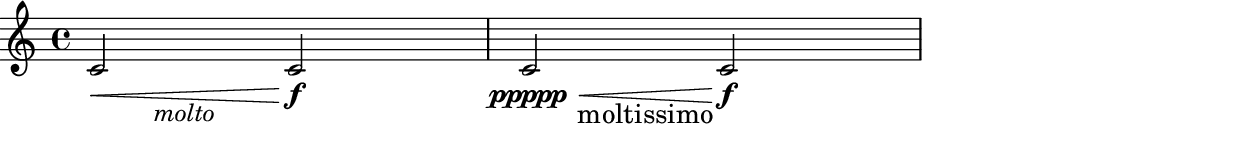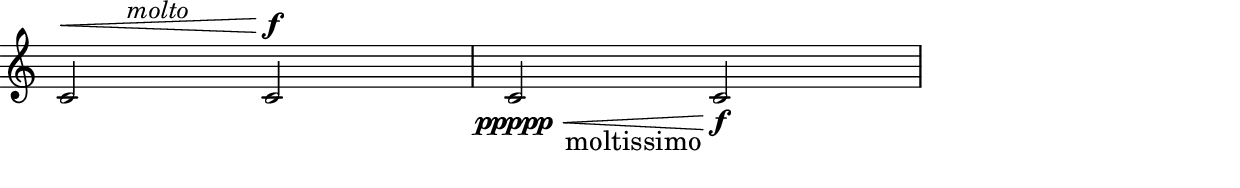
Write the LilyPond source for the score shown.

%% Generated by lilypond-book
%% Options: [exampleindent=10.16\mm,indent=0\mm,line-width=160\mm,paper-height=845.047\pt,paper-width=597.508\pt,papersize='(cons (* 597.508 pt) (* 845.047 pt))]
\include "lilypond-book-preamble.ly"


% ****************************************************************
% Start cut-&-pastable-section
% ****************************************************************

#(ly:set-option 'eps-box-padding 3.000000)



\paper {
  #(set-paper-size '(cons (* 597.508 pt) (* 845.047 pt)))
  indent = 0\mm
  line-width = 160\mm
  % offset the left padding, also add 1mm as lilypond creates cropped
  % images with a little space on the right
  line-width = #(- line-width (* mm  3.000000) (* mm 1))
}

\layout {
  
}




% ****************************************************************
% ly snippet:
% ****************************************************************
\sourcefilename "snippets/center-text-below-hairpin-dynamics.ly"
\sourcefileline 0
%% DO NOT EDIT this file manually; it was automatically
%% generated from the LilyPond Wiki
%% (https://wiki.lilypond.community).
%%
%% Make any changes in the Wiki itself, or in
%% `Documentation/snippets/new/`, then run
%% `scripts/auxiliar/makelsr.pl`.
%%
%% This file is in the public domain.

\version "2.24.0"

\header {
%% Translation of GIT committish: 0cc270b871321ae5aa8622cea8d8262aafd16641
  texidocja = "
この例はヘアピンの (デ) クレッシェンドの下に @qq{molto} や @qq{poco}
のようなテキストを追加する機能を提供しています。@c
テキストの向きは、ヘアピンの向きに応じて変更されます。ヘアピンは DynamicText
に揃えられます。

この例は Scheme コードを用いて、オブジェクトが通常どのように表示されるかを@c
変更する方法も示しています。
"
  doctitleja = "ヘアピンの下にテキストを中央揃えする"

%% Translation of GIT committish: de1e42ce512f3690387cdd065109bddff1b7bd6d
  texidocfr = "

La fonction comprise dans l'extrait suivant permet d'ajouter du texte --
comme « molto » ou « poco » -- à un soufflet de (de)crescendo. Le texte
ajouté viendra se positionner selon le positionnement du soufflet. Le
soufflet s'aligne avec un objet @code{DynamicText}.

Cet exemple présente aussi comment, à l'aide de code
Scheme, influencer la manière dont un objet est normalement imprimé.

"

  doctitlefr = "Texte centré sous un soufflet"

%% Translation of GIT committish: 1bf2403e1cd7038a1e7ea62da560af601e3694fc
  texidoces = "
Este ejemplo proporciona una función para tipografiar un regulador
con texto por debajo, como @qq{molto} o @qq{poco}.  El texto
añadido cambia la dirección de acuerdo con la del regulador.  El
objeto Hairpin está alineado con un objeto gráfico DynamicText.

El ejemplo ilustra también cómo modificar la manera en que se
imprime normalmente un objeto, utilizando código de Scheme.
"
  doctitlees = "Centrar texto debajo de un regulador"

%% Translation of GIT committish: 46821fda434ae17eccc778bd1a0276e785fffdf6
  texidocca = "
Aquest exemple proporciona una funció per escriure un regulador
amb text a sota, com @qq{molto} o @qq{poco}.  El text afegit
canvia la direcció d'acord amb la del regulador.  L'objecte
hairpin està alineat amb DynamicText.

L'exemple il·lustra també com modificar la manera en la qual 
s'imprimeix normalment un object, utilitzat codi de l'Scheme.

"
  doctitleca = "Centrar text a sota d'un regulador"

  categories = "Expressive marks, Really cool, Scheme, Text"

  texidoc = "
This example provides a function to typeset a hairpin (de)crescendo
with some additional text below it, such as @qq{molto} or @qq{poco}. The
added text will change the direction according to the direction of the
hairpin. The Hairpin is aligned to a @code{DynamicText} grob.

The example also illustrates how to modify the way an object is
normally printed, using some Scheme code.
"

  doctitle = "Center text below hairpin dynamics"
} % begin verbatim


hairpinWithCenteredText =
#(define-music-function (text) (markup?)
  #{
    \once \override Voice.Hairpin.after-line-breaking =
      #(lambda (grob)
         (let* ((stencil (ly:hairpin::print grob))
                (par-y (ly:grob-parent grob Y))
                (dir (ly:grob-property par-y 'direction))
                (staff-line-thickness
                 (ly:output-def-lookup (ly:grob-layout grob)
                                       'line-thickness))
                (new-stencil
                 (ly:stencil-aligned-to
                  (ly:stencil-combine-at-edge
                   (ly:stencil-aligned-to stencil X CENTER)
                   Y dir
                   (ly:stencil-aligned-to
                    (grob-interpret-markup
                     grob
                     (make-fontsize-markup
                      (magnification->font-size
                       (+ (ly:staff-symbol-staff-space grob)
                          (/ staff-line-thickness 2)))
                      text))
                    X CENTER))
                  X LEFT))
                (staff-space (ly:output-def-lookup
                 (ly:grob-layout grob) 'staff-space))
                (par-x (ly:grob-parent grob X))
                (dyn-text (grob::has-interface par-x
                                               'dynamic-text-interface))
                (dyn-text-stencil-x-length
                 (if dyn-text
                     (interval-length
                      (ly:stencil-extent
                       (ly:grob-property par-x 'stencil) X))
                     0))
                (x-shift
                 (if dyn-text (- (+ staff-space dyn-text-stencil-x-length)
                                 (* 0.5 staff-line-thickness))
                     0)))
           (ly:grob-set-property! grob 'Y-offset 0)
           (ly:grob-set-property! grob
                                  'stencil (ly:stencil-translate-axis
                                            new-stencil
                                            x-shift X))))
  #})

hairpinMolto = \hairpinWithCenteredText \markup { \italic molto }
hairpinMore = \hairpinWithCenteredText \markup { \larger moltissimo }

\relative c' {
  \hairpinMolto c2\< c\f
  \hairpinMore c2\ppppp\< c\f
  \break
  \hairpinMolto c2^\< c\f
  \hairpinMore c2\ppppp\< c\f
}



% ****************************************************************
% end ly snippet
% ****************************************************************
